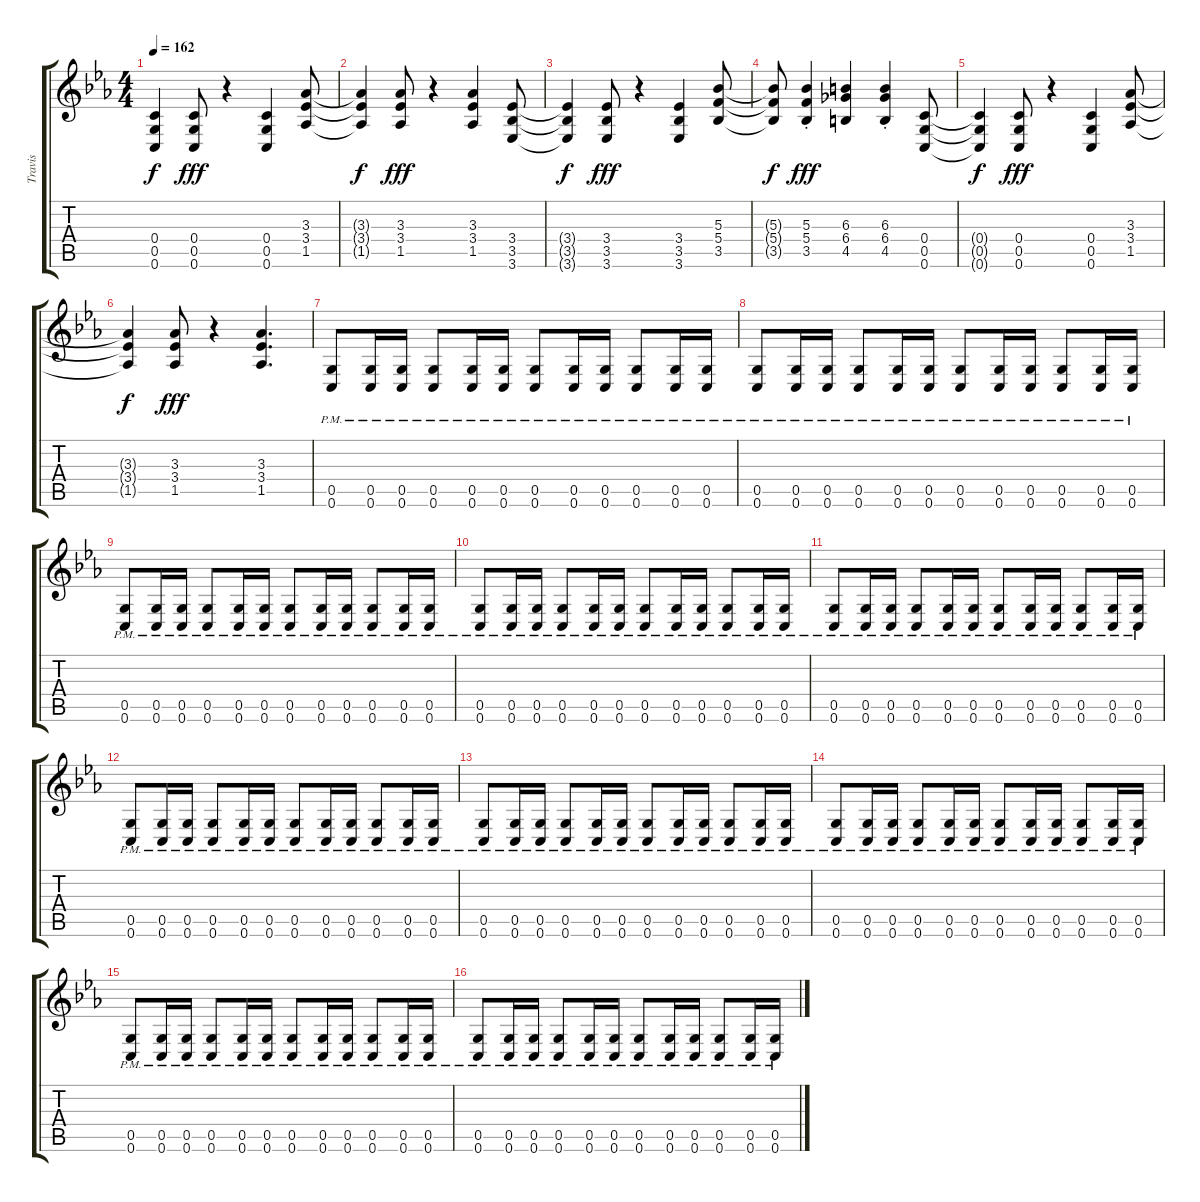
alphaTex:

\track ("Travis" "Travis") {instrument overdrivenguitar}
\staff {score tabs}
\tuning (D4 A3 F3 C3 G2 C2) {hide}
\ts (4 4)
\tempo 162
\clef g2
\ks cminor
(0.4{t} 0.5{t} 0.6{t}).4{dy f} (0.4 0.5 0.6).8{dy fff} r.4 (0.4 0.5 0.6).4 (3.3 3.4 1.5).8 |
(3.3{t} 3.4{t} 1.5{t}).4{dy f} (3.3 3.4 1.5).8{dy fff} r.4 (3.3 3.4 1.5).4 (3.4 3.5 3.6).8 |
(3.4{t} 3.5{t} 3.6{t}).4{dy f} (3.4 3.5 3.6).8{dy fff} r.4 (3.4 3.5 3.6).4 (5.3 5.4 3.5).8 |
(5.3{t} 5.4{t} 3.5{t}).8{dy f} (5.3{st} 5.4{st} 3.5{st}).4{dy fff} (6.3 6.4 4.5).4 (6.3{st} 6.4{st} 4.5{st}).4 (0.4 0.5 0.6).8 |
(0.4{t} 0.5{t} 0.6{t}).4{dy f} (0.4 0.5 0.6).8{dy fff} r.4 (0.4 0.5 0.6).4 (3.3 3.4 1.5).8 |
(3.3{t} 3.4{t} 1.5{t}).4{dy f} (3.3 3.4 1.5).8{dy fff} r.4 (3.3 3.4 1.5).4{d} |
(0.5{pm} 0.6{pm}).8 (0.5{pm} 0.6{pm}).16 (0.5{pm} 0.6{pm}).16 (0.5{pm} 0.6{pm}).8 (0.5{pm} 0.6{pm}).16 (0.5{pm} 0.6{pm}).16 (0.5{pm} 0.6{pm}).8 (0.5{pm} 0.6{pm}).16 (0.5{pm} 0.6{pm}).16 (0.5{pm} 0.6{pm}).8 (0.5{pm} 0.6{pm}).16 (0.5{pm} 0.6{pm}).16 |
(0.5{pm} 0.6{pm}).8 (0.5{pm} 0.6{pm}).16 (0.5{pm} 0.6{pm}).16 (0.5{pm} 0.6{pm}).8 (0.5{pm} 0.6{pm}).16 (0.5{pm} 0.6{pm}).16 (0.5{pm} 0.6{pm}).8 (0.5{pm} 0.6{pm}).16 (0.5{pm} 0.6{pm}).16 (0.5{pm} 0.6{pm}).8 (0.5{pm} 0.6{pm}).16 (0.5{pm} 0.6{pm}).16 |
(0.5{pm} 0.6{pm}).8 (0.5{pm} 0.6{pm}).16 (0.5{pm} 0.6{pm}).16 (0.5{pm} 0.6{pm}).8 (0.5{pm} 0.6{pm}).16 (0.5{pm} 0.6{pm}).16 (0.5{pm} 0.6{pm}).8 (0.5{pm} 0.6{pm}).16 (0.5{pm} 0.6{pm}).16 (0.5{pm} 0.6{pm}).8 (0.5{pm} 0.6{pm}).16 (0.5{pm} 0.6{pm}).16 |
(0.5{pm} 0.6{pm}).8 (0.5{pm} 0.6{pm}).16 (0.5{pm} 0.6{pm}).16 (0.5{pm} 0.6{pm}).8 (0.5{pm} 0.6{pm}).16 (0.5{pm} 0.6{pm}).16 (0.5{pm} 0.6{pm}).8 (0.5{pm} 0.6{pm}).16 (0.5{pm} 0.6{pm}).16 (0.5{pm} 0.6{pm}).8 (0.5{pm} 0.6{pm}).16 (0.5{pm} 0.6{pm}).16 |
(0.5{pm} 0.6{pm}).8 (0.5{pm} 0.6{pm}).16 (0.5{pm} 0.6{pm}).16 (0.5{pm} 0.6{pm}).8 (0.5{pm} 0.6{pm}).16 (0.5{pm} 0.6{pm}).16 (0.5{pm} 0.6{pm}).8 (0.5{pm} 0.6{pm}).16 (0.5{pm} 0.6{pm}).16 (0.5{pm} 0.6{pm}).8 (0.5{pm} 0.6{pm}).16 (0.5{pm} 0.6{pm}).16 |
(0.5{pm} 0.6{pm}).8 (0.5{pm} 0.6{pm}).16 (0.5{pm} 0.6{pm}).16 (0.5{pm} 0.6{pm}).8 (0.5{pm} 0.6{pm}).16 (0.5{pm} 0.6{pm}).16 (0.5{pm} 0.6{pm}).8 (0.5{pm} 0.6{pm}).16 (0.5{pm} 0.6{pm}).16 (0.5{pm} 0.6{pm}).8 (0.5{pm} 0.6{pm}).16 (0.5{pm} 0.6{pm}).16 |
(0.5{pm} 0.6{pm}).8 (0.5{pm} 0.6{pm}).16 (0.5{pm} 0.6{pm}).16 (0.5{pm} 0.6{pm}).8 (0.5{pm} 0.6{pm}).16 (0.5{pm} 0.6{pm}).16 (0.5{pm} 0.6{pm}).8 (0.5{pm} 0.6{pm}).16 (0.5{pm} 0.6{pm}).16 (0.5{pm} 0.6{pm}).8 (0.5{pm} 0.6{pm}).16 (0.5{pm} 0.6{pm}).16 |
(0.5{pm} 0.6{pm}).8 (0.5{pm} 0.6{pm}).16 (0.5{pm} 0.6{pm}).16 (0.5{pm} 0.6{pm}).8 (0.5{pm} 0.6{pm}).16 (0.5{pm} 0.6{pm}).16 (0.5{pm} 0.6{pm}).8 (0.5{pm} 0.6{pm}).16 (0.5{pm} 0.6{pm}).16 (0.5{pm} 0.6{pm}).8 (0.5{pm} 0.6{pm}).16 (0.5{pm} 0.6{pm}).16 |
(0.5{pm} 0.6{pm}).8 (0.5{pm} 0.6{pm}).16 (0.5{pm} 0.6{pm}).16 (0.5{pm} 0.6{pm}).8 (0.5{pm} 0.6{pm}).16 (0.5{pm} 0.6{pm}).16 (0.5{pm} 0.6{pm}).8 (0.5{pm} 0.6{pm}).16 (0.5{pm} 0.6{pm}).16 (0.5{pm} 0.6{pm}).8 (0.5{pm} 0.6{pm}).16 (0.5{pm} 0.6{pm}).16 |
(0.5{pm} 0.6{pm}).8 (0.5{pm} 0.6{pm}).16 (0.5{pm} 0.6{pm}).16 (0.5{pm} 0.6{pm}).8 (0.5{pm} 0.6{pm}).16 (0.5{pm} 0.6{pm}).16 (0.5{pm} 0.6{pm}).8 (0.5{pm} 0.6{pm}).16 (0.5{pm} 0.6{pm}).16 (0.5{pm} 0.6{pm}).8 (0.5{pm} 0.6{pm}).16 (0.5{pm} 0.6{pm}).16
